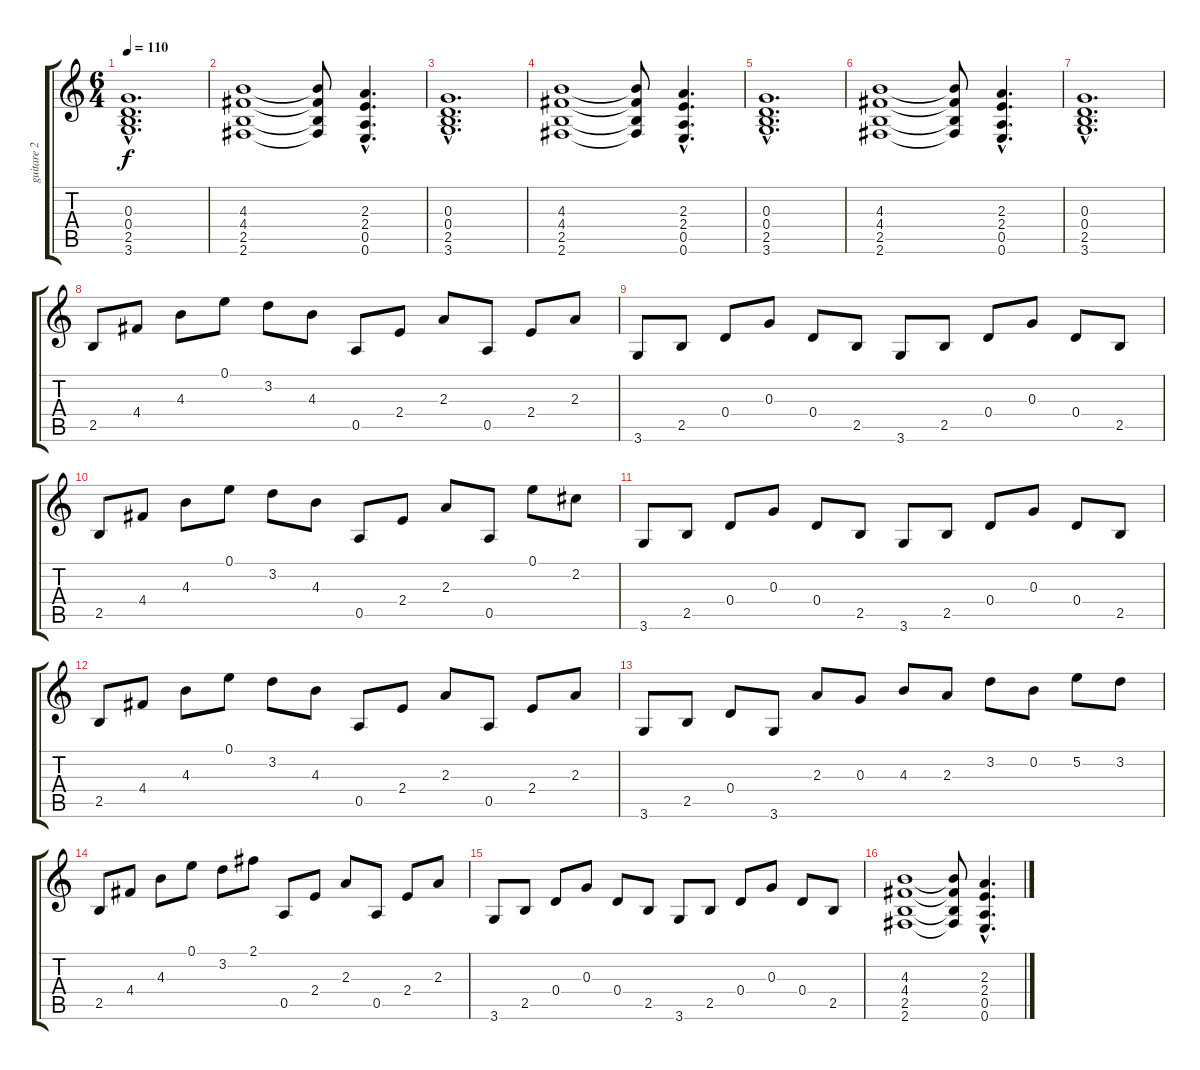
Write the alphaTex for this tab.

\track ("guitare 2" "guitare 2") {instrument overdrivenguitar}
\staff {score tabs}
\tuning (E4 B3 G3 D3 A2 E2) {hide}
\ts (6 4)
\tempo 110
\clef g2
\ks c
(0.3{hac} 0.4{hac} 2.5{hac} 3.6{hac}).1{d dy f} |
(4.3 4.4 2.5 2.6).1 (4.3{t} 4.4{t} 2.5{t} 2.6{t}).8 (2.3{hac} 2.4{hac} 0.5{hac} 0.6{hac}).4{d} |
(0.3{hac} 0.4{hac} 2.5{hac} 3.6{hac}).1{d} |
(4.3 4.4 2.5 2.6).1{instrument overdrivenguitar} (4.3{t} 4.4{t} 2.5{t} 2.6{t}).8 (2.3{hac} 2.4{hac} 0.5{hac} 0.6{hac}).4{d} |
(0.3{hac} 0.4{hac} 2.5{hac} 3.6{hac}).1{d} |
(4.3 4.4 2.5 2.6).1 (4.3{t} 4.4{t} 2.5{t} 2.6{t}).8 (2.3{hac} 2.4{hac} 0.5{hac} 0.6{hac}).4{d} |
(0.3{hac} 0.4{hac} 2.5{hac} 3.6{hac}).1{d} |
2.5.8{instrument electricguitarclean} 4.4.8 4.3.8 0.1.8 3.2.8 4.3.8 0.5.8 2.4.8 2.3.8 0.5.8 2.4.8 2.3.8 |
3.6.8 2.5.8 0.4.8 0.3.8 0.4.8 2.5.8 3.6.8 2.5.8 0.4.8 0.3.8 0.4.8 2.5.8 |
2.5.8 4.4.8 4.3.8 0.1.8 3.2.8 4.3.8 0.5.8 2.4.8 2.3.8 0.5.8 0.1.8 2.2.8 |
3.6.8 2.5.8 0.4.8 0.3.8 0.4.8 2.5.8 3.6.8 2.5.8 0.4.8 0.3.8 0.4.8 2.5.8 |
2.5.8 4.4.8 4.3.8 0.1.8 3.2.8 4.3.8 0.5.8 2.4.8 2.3.8 0.5.8 2.4.8 2.3.8 |
3.6.8 2.5.8 0.4.8 3.6.8 2.3.8 0.3.8 4.3.8 2.3.8 3.2.8 0.2.8 5.2.8 3.2.8 |
2.5.8 4.4.8 4.3.8 0.1.8 3.2.8 2.1.8 0.5.8 2.4.8 2.3.8 0.5.8 2.4.8 2.3.8 |
3.6.8 2.5.8 0.4.8 0.3.8 0.4.8 2.5.8 3.6.8 2.5.8 0.4.8 0.3.8 0.4.8 2.5.8 |
(4.3 4.4 2.5 2.6).1{instrument overdrivenguitar} (4.3{t} 4.4{t} 2.5{t} 2.6{t}).8 (2.3{hac} 2.4{hac} 0.5{hac} 0.6{hac}).4{d}
